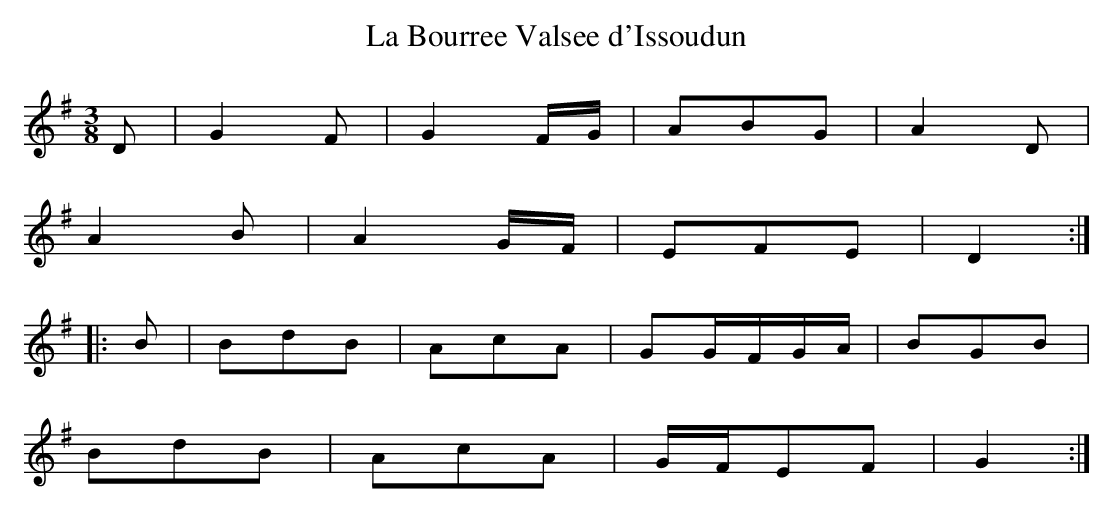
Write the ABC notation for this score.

X:1
T:La Bourree Valsee d'Issoudun
M:3/8
L:1/16
K:G
D2|G4F2|G4FG|A2B2G2|A4D2|
A4B2|A4GF|E2F2E2|D4:|
|:B2|B2d2B2|A2c2A2|G2GFGA|B2G2B2|
B2d2B2|A2c2A2|GFE2F2|G4:|
